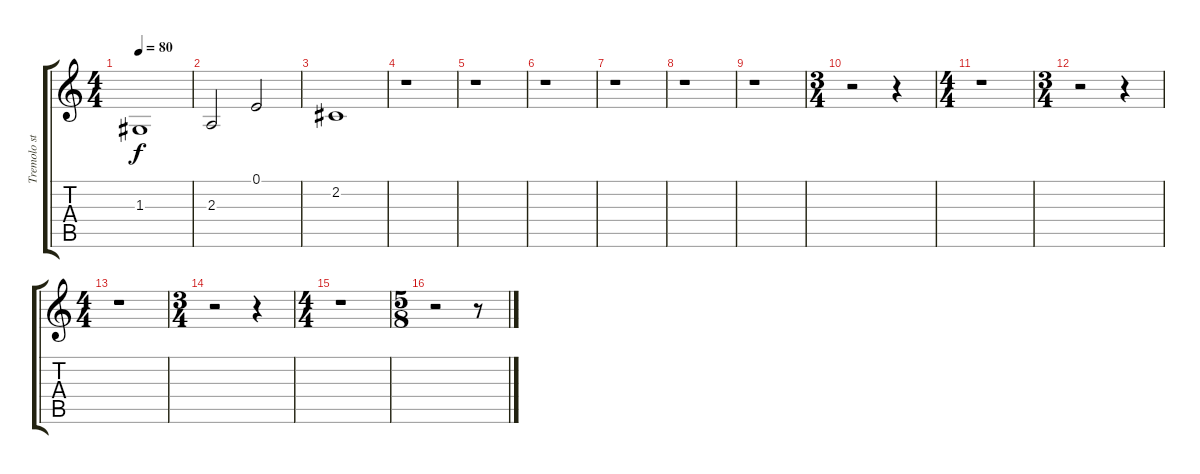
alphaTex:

\track ("Tremolo strings" "Tremolo st") {instrument tremolostrings}
\staff {score tabs}
\tuning (E4 B3 G3 D3 A2 E2) {hide}
\ts (4 4)
\tempo 80
\clef g2
\ks c
1.3.1{dy f} |
2.3.2 0.1.2 |
2.2.1 |
r.1 |
r.1 |
r.1 |
r.1 |
r.1 |
r.1 |
\ts (3 4)
r.2 r.4 |
\ts (4 4)
r.1 |
\ts (3 4)
r.2 r.4 |
\ts (4 4)
r.1 |
\ts (3 4)
r.2 r.4 |
\ts (4 4)
r.1 |
\ts (5 8)
r.2 r.8
